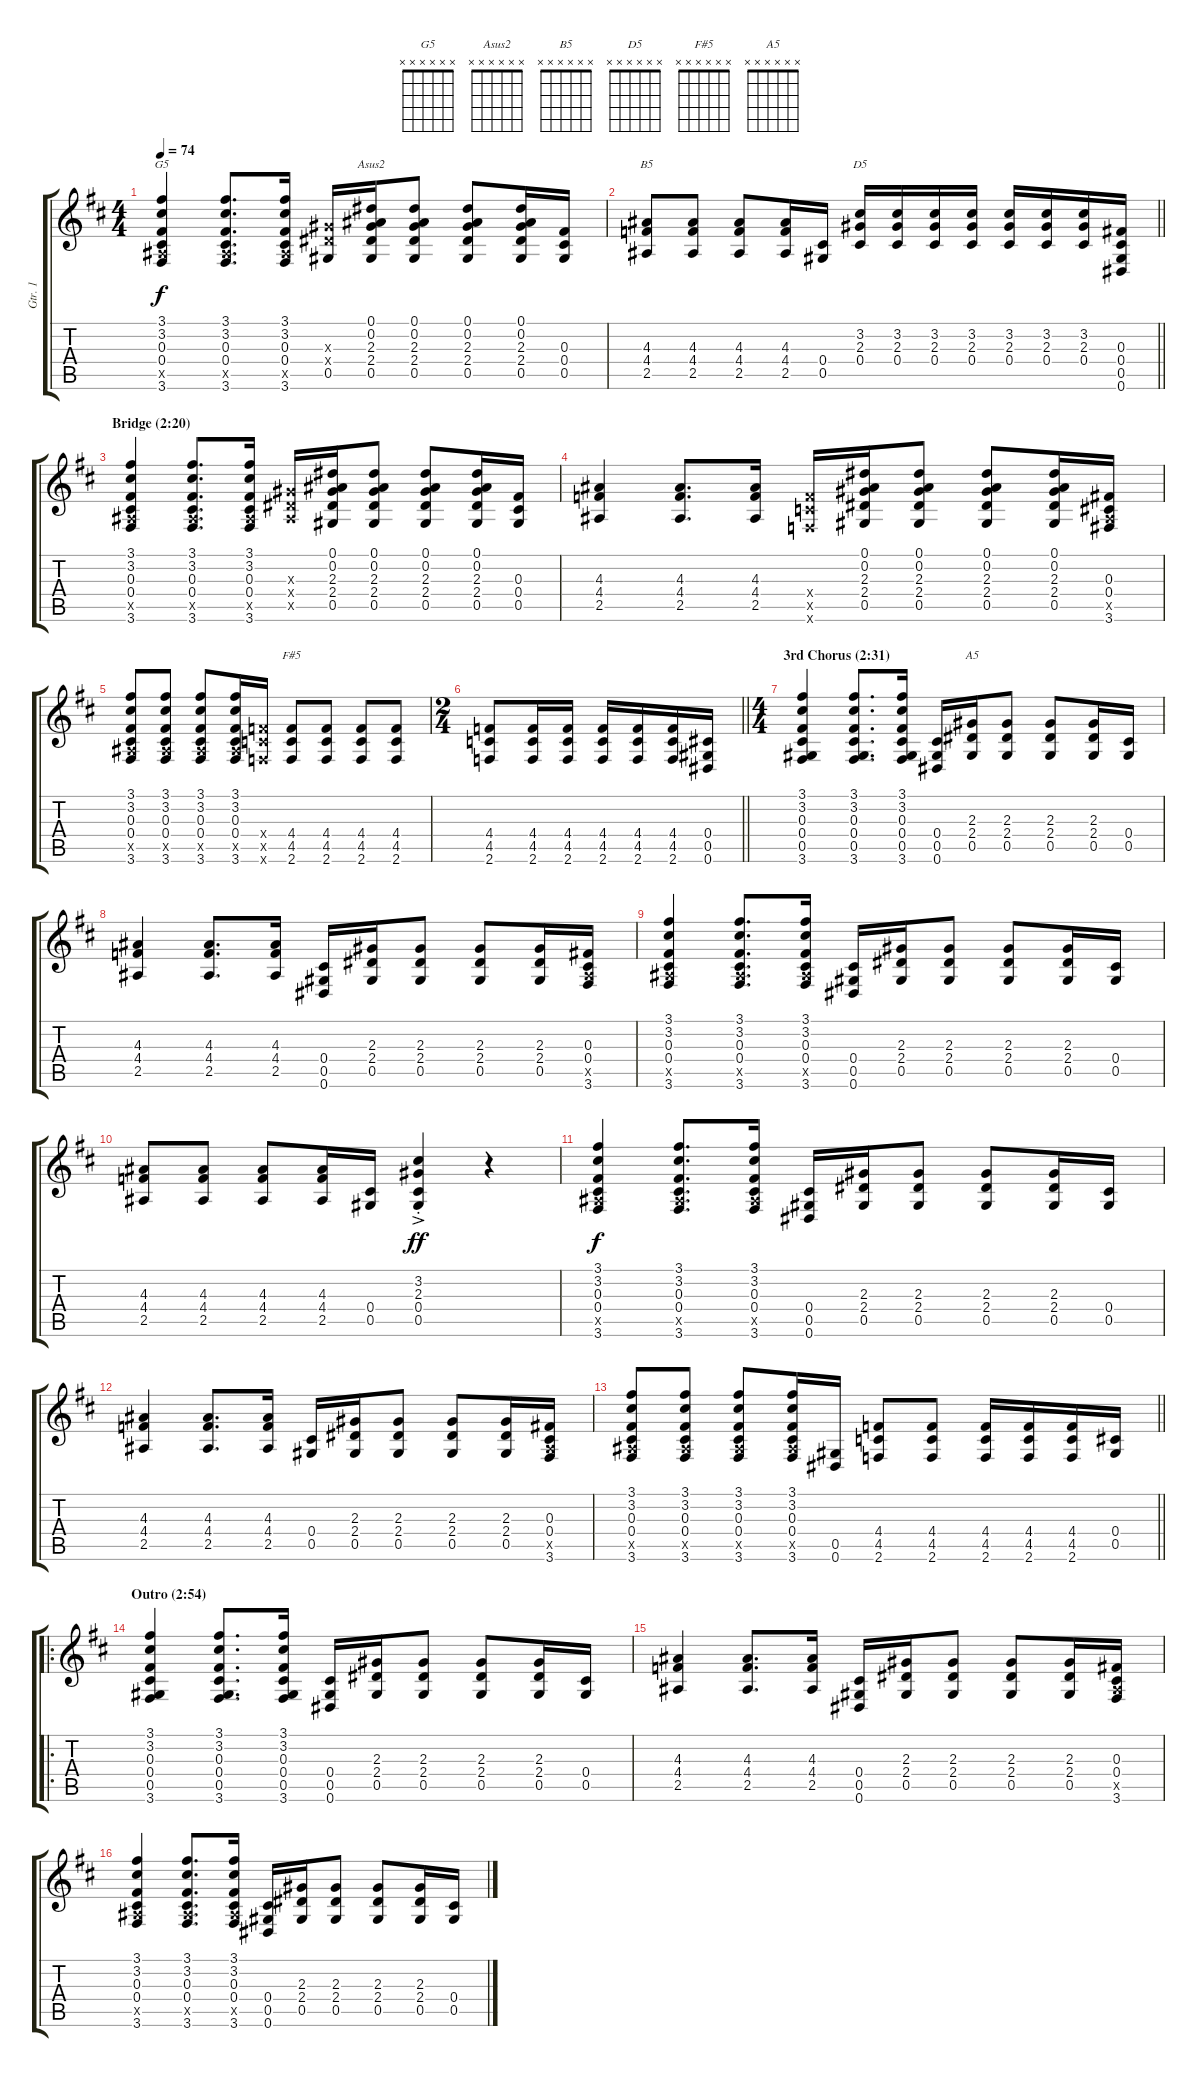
\track ("Gtr. 1" "Gtr. 1") {instrument electricguitarclean}
\staff {score tabs}
\tuning (Eb4 Bb3 Gb3 Db3 Ab2 Eb2) {hide}
\chord ("G5" x x x x x x)
\chord ("Asus2" x x x x x x)
\chord ("B5" x x x x x x)
\chord ("D5" x x x x x x)
\chord ("F#5" x x x x x x)
\chord ("A5" x x x x x x)
\ts (4 4)
\tempo 74
\clef g2
\ks d
(3.1 3.2 0.3 0.4 2.5{x} 3.6).4{ch "G5" dy f} (3.1 3.2 0.3 0.4 2.5{x} 3.6).8{d} (3.1 3.2 0.3 0.4 2.5{x} 3.6).16 (2.3{x} 2.4{x} 0.5).16 (0.1 0.2 2.3 2.4 0.5).16{ch "Asus2"} (0.1 0.2 2.3 2.4 0.5).8 (0.1 0.2 2.3 2.4 0.5).8 (0.1 0.2 2.3 2.4 0.5).16 (0.3 0.4 0.5).16 |
\barLineRight lightlight
(4.3 4.4 2.5).8{ch "B5"} (4.3 4.4 2.5).8 (4.3 4.4 2.5).8 (4.3 4.4 2.5).16 (0.4 0.5).16 (3.2 2.3 0.4).16{ch "D5"} (3.2 2.3 0.4).16 (3.2 2.3 0.4).16 (3.2 2.3 0.4).16 (3.2 2.3 0.4).16 (3.2 2.3 0.4).16 (3.2 2.3 0.4).16 (0.3 0.4 0.5 0.6).16 |
\section ("" "Bridge (2:20)")
(3.1 3.2 0.3 0.4 2.5{x} 3.6).4{volume 10} (3.1 3.2 0.3 0.4 2.5{x} 3.6).8{d} (3.1 3.2 0.3 0.4 2.5{x} 3.6).16 (2.3{x} 2.4{x} 2.5{x}).16 (0.1 0.2 2.3 2.4 0.5).16 (0.1 0.2 2.3 2.4 0.5).8 (0.1 0.2 2.3 2.4 0.5).8 (0.1 0.2 2.3 2.4 0.5).16 (0.3 0.4 0.5).16 |
(4.3 4.4 2.5).4 (4.3 4.4 2.5).8{d} (4.3 4.4 2.5).16 (4.4{x} 4.5{x} 2.6{x}).16 (0.1 0.2 2.3 2.4 0.5).16 (0.1 0.2 2.3 2.4 0.5).8 (0.1 0.2 2.3 2.4 0.5).8 (0.1 0.2 2.3 2.4 0.5).16 (0.3 0.4 2.5{x} 3.6).16 |
(3.1 3.2 0.3 0.4 2.5{x} 3.6).8 (3.1 3.2 0.3 0.4 2.5{x} 3.6).8 (3.1 3.2 0.3 0.4 2.5{x} 3.6).8 (3.1 3.2 0.3 0.4 2.5{x} 3.6).16 (4.4{x} 4.5{x} 2.6{x}).16 (4.4 4.5 2.6).8{ch "F#5"} (4.4 4.5 2.6).8 (4.4 4.5 2.6).8 (4.4 4.5 2.6).8 |
\ts (2 4)
\barLineRight lightlight
(4.4 4.5 2.6).8 (4.4 4.5 2.6).16 (4.4 4.5 2.6).16 (4.4 4.5 2.6).16 (4.4 4.5 2.6).16 (4.4 4.5 2.6).16 (0.4 0.5 0.6).16 |
\ts (4 4)
\section ("" "3rd Chorus (2:31)")
(3.1 3.2 0.3 0.4 0.5 3.6).4 (3.1 3.2 0.3 0.4 0.5 3.6).8{d} (3.1 3.2 0.3 0.4 0.5 3.6).16 (0.4 0.5 0.6).16 (2.3 2.4 0.5).16{ch "A5"} (2.3 2.4 0.5).8 (2.3 2.4 0.5).8 (2.3 2.4 0.5).16 (0.4 0.5).16 |
(4.3 4.4 2.5).4 (4.3 4.4 2.5).8{d} (4.3 4.4 2.5).16 (0.4 0.5 0.6).16 (2.3 2.4 0.5).16 (2.3 2.4 0.5).8 (2.3 2.4 0.5).8 (2.3 2.4 0.5).16 (0.3 0.4 2.5{x} 3.6).16 |
(3.1 3.2 0.3 0.4 2.5{x} 3.6).4 (3.1 3.2 0.3 0.4 2.5{x} 3.6).8{d} (3.1 3.2 0.3 0.4 2.5{x} 3.6).16 (0.4 0.5 0.6).16 (2.3 2.4 0.5).16 (2.3 2.4 0.5).8 (2.3 2.4 0.5).8 (2.3 2.4 0.5).16 (0.4 0.5).16 |
(4.3 4.4 2.5).8 (4.3 4.4 2.5).8 (4.3 4.4 2.5).8 (4.3 4.4 2.5).16 (0.4 0.5).16 (3.2{ac st} 2.3{ac st} 0.4{ac st} 0.5{ac st}).4{dy ff} r.4 |
(3.1 3.2 0.3 0.4 2.5{x} 3.6).4{dy f} (3.1 3.2 0.3 0.4 2.5{x} 3.6).8{d} (3.1 3.2 0.3 0.4 2.5{x} 3.6).16 (0.4 0.5 0.6).16 (2.3 2.4 0.5).16 (2.3 2.4 0.5).8 (2.3 2.4 0.5).8 (2.3 2.4 0.5).16 (0.4 0.5).16 |
(4.3 4.4 2.5).4 (4.3 4.4 2.5).8{d} (4.3 4.4 2.5).16 (0.4 0.5).16 (2.3 2.4 0.5).16 (2.3 2.4 0.5).8 (2.3 2.4 0.5).8 (2.3 2.4 0.5).16 (0.3 0.4 2.5{x} 3.6).16 |
\barLineRight lightlight
(3.1 3.2 0.3 0.4 2.5{x} 3.6).8 (3.1 3.2 0.3 0.4 2.5{x} 3.6).8 (3.1 3.2 0.3 0.4 2.5{x} 3.6).8 (3.1 3.2 0.3 0.4 2.5{x} 3.6).16 (0.5 0.6).16 (4.4 4.5 2.6).8 (4.4 4.5 2.6).8 (4.4 4.5 2.6).16 (4.4 4.5 2.6).16 (4.4 4.5 2.6).16 (0.4 0.5).16 |
\ro
\section ("" "Outro (2:54)")
(3.1 3.2 0.3 0.4 0.5 3.6).4 (3.1 3.2 0.3 0.4 0.5 3.6).8{d} (3.1 3.2 0.3 0.4 0.5 3.6).16 (0.4 0.5 0.6).16 (2.3 2.4 0.5).16 (2.3 2.4 0.5).8 (2.3 2.4 0.5).8 (2.3 2.4 0.5).16 (0.4 0.5).16 |
(4.3 4.4 2.5).4 (4.3 4.4 2.5).8{d} (4.3 4.4 2.5).16 (0.4 0.5 0.6).16 (2.3 2.4 0.5).16 (2.3 2.4 0.5).8 (2.3 2.4 0.5).8 (2.3 2.4 0.5).16 (0.3 0.4 2.5{x} 3.6).16 |
(3.1 3.2 0.3 0.4 2.5{x} 3.6).4 (3.1 3.2 0.3 0.4 2.5{x} 3.6).8{d} (3.1 3.2 0.3 0.4 2.5{x} 3.6).16 (0.4 0.5 0.6).16 (2.3 2.4 0.5).16 (2.3 2.4 0.5).8 (2.3 2.4 0.5).8 (2.3 2.4 0.5).16 (0.4 0.5).16
